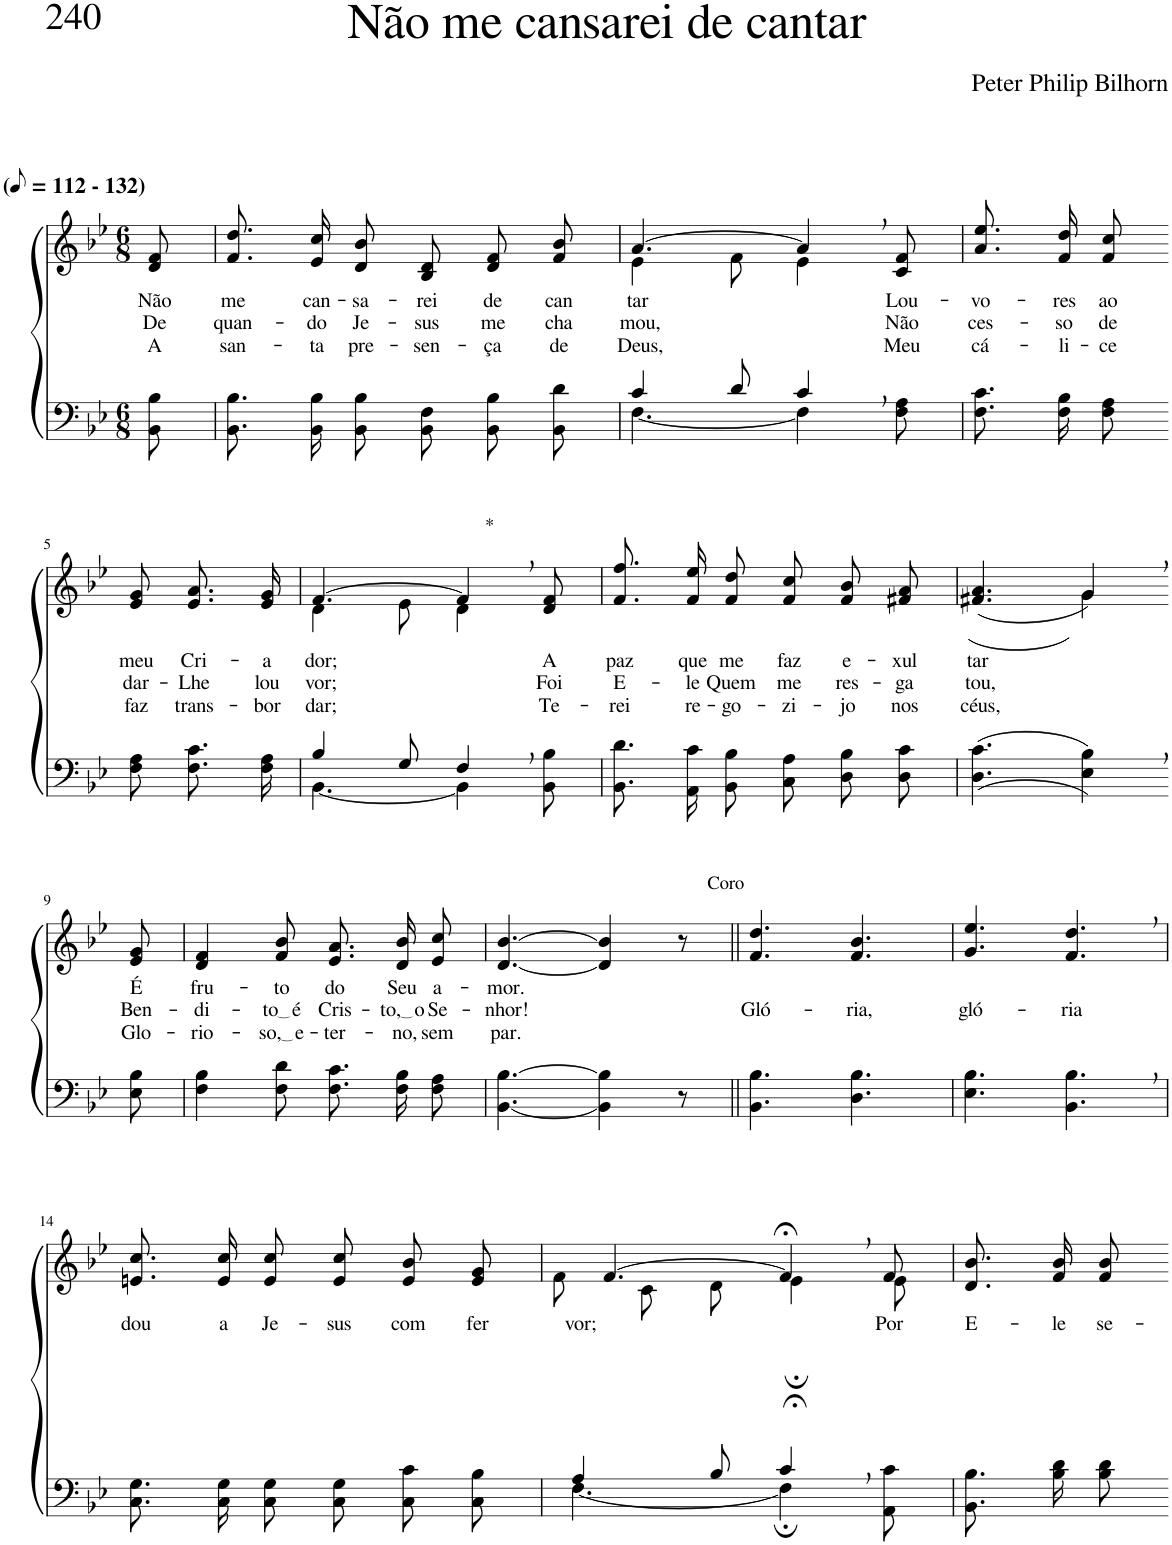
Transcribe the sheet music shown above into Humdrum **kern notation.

**kern	**kern	**text	**text	**text
*part2	*part1	*part1	*part1	*part1
*staff2	*staff1	*staff1	*staff1	*staff1
*I"Parte III e IV	*I"Parte I e II	*	*	*
*clefF4	*clefG2	*	*	*
*Trd1c2	*Trd1c2	*	*	*
*k[b-e-]	*k[b-e-]	*	*	*
*M6/8	*M6/8	*	*	*
*MM56	*MM56	*	*	*
=1	=1	=1	=1	=1
!	!LO:TX:a:B:t=(	!	!	!
!	!LO:TX:a:B:t=- 132)	!	!	!
!	!	!LO:LY:b	!LO:LY:b	!LO:LY:b
8BB-\ 8B-\	8d/ 8f/	Não	De	A
=2	=2	=2	=2	=2
!	!	!LO:LY:b	!LO:LY:b	!LO:LY:b
8.BB-\ 8.B-\L	8.f/ 8.dd/L	me	quan-	san-
!	!	!LO:LY:b	!LO:LY:b	!LO:LY:b
16BB-\ 16B-\K	16e-/ 16cc/K	can-	-do	-ta
!	!	!LO:LY:b	!LO:LY:b	!LO:LY:b
8BB-\ 8B-\J	8d/ 8b-/J	-sa-	Je-	pre-
!	!	!LO:LY:b	!LO:LY:b	!LO:LY:b
8BB-\ 8F\L	8B-/ 8d/L	-rei	-sus	-sen-
!	!	!LO:LY:b	!LO:LY:b	!LO:LY:b
8BB-\ 8B-\	8d/ 8f/	de	me	-ça
!	!	!LO:LY:b	!LO:LY:b	!LO:LY:b
8BB-\ 8d\J	8f/ 8b-/J	can-	cha-	de
=3	=3	=3	=3	=3
*^	*^	*	*	*
!	!	!	!	!LO:LY:b	!LO:LY:b	!LO:LY:b
4c/	[4.F\	[4.a/	4e-\	-tar	-mou,	Deus,
8d/	.	.	8f\	.	.	.
4c,/	4F\]	4a,/]	4e-\	.	.	.
!	!	!	!	!LO:LY:b	!LO:LY:b	!LO:LY:b
8ryy	8F\ 8A\	8c/ 8f/	8ryy	Lou-	Não	Meu
=4	=4	=4	=4	=4	=4	=4
!	!	!	!	!LO:LY:b	!LO:LY:b	!LO:LY:b
*v	*v	*	*	*	*	*
*	*v	*v	*	*	*
8.F\ 8.c\L	8.a\ 8.ee-\L	-vo-	ces-	cá-
!	!	!LO:LY:b	!LO:LY:b	!LO:LY:b
16F\ 16B-\K	16f\ 16dd\K	-res	-so	-li-
!	!	!LO:LY:b	!LO:LY:b	!LO:LY:b
8F\ 8A\J	8f\ 8cc\J	ao	de	-ce
!!LO:LB:g=z
=5-	=5-	=5-	=5-	=5-
!	!	!LO:LY:b	!LO:LY:b	!LO:LY:b
8F\ 8A\L	8e-/ 8g/L	meu	dar-	faz
!	!	!LO:LY:b	!LO:LY:b	!LO:LY:b
8.F\ 8.c\	8.e-/ 8.a/	Cri-	-Lhe	trans-
!	!	!LO:LY:b	!LO:LY:b	!LO:LY:b
16F\ 16A\Jk	16e-/ 16g/Jk	-a-	lou-	-bor-
=6	=6	=6	=6	=6
*^	*^	*	*	*
!	!	!	!	!LO:LY:b	!LO:LY:b	!LO:LY:b
4B-/	[4.BB-\	[4.f/	4d\	-dor;	-vor;	-dar;
8G/	.	.	8e-\	.	.	.
!	!	!LO:TX:a:t=*	!	!	!	!
4F,/	4BB-\]	4f,/]	4d\	.	.	.
!	!	!	!	!LO:LY:b	!LO:LY:b	!LO:LY:b
8ryy	8BB-\ 8B-\	8d/ 8f/	8ryy	A	Foi	Te-
=7	=7	=7	=7	=7	=7	=7
!	!	!	!	!LO:LY:b	!LO:LY:b	!LO:LY:b
*v	*v	*	*	*	*	*
*	*v	*v	*	*	*
8.BB-\ 8.d\L	8.f/ 8.ff/L	paz	E-	-rei
!	!	!LO:LY:b	!LO:LY:b	!LO:LY:b
16AA\ 16c\K	16f/ 16ee-/K	que	-le	re-
!	!	!LO:LY:b	!LO:LY:b	!LO:LY:b
8BB-\ 8B-\J	8f/ 8dd/J	me	Quem	-go-
!	!	!LO:LY:b	!LO:LY:b	!LO:LY:b
8C\ 8A\L	8f/ 8cc/L	faz	me	-zi-
!	!	!LO:LY:b	!LO:LY:b	!LO:LY:b
8D\ 8B-\	8f/ 8b-/	e-	res-	-jo
!	!	!LO:LY:b	!LO:LY:b	!LO:LY:b
8D\ 8c\J	8f#X/ 8a/J	-xul-	-ga-	nos
=8	=8	=8	=8	=8
*	*^	*	*	*
!	!	!	!LO:LY:b	!LO:LY:b	!LO:LY:b
(4.D\ 4.c\	4.ryy	((4.f#X/ 4.a/	-tar	-tou,	céus,
4E-\, 4B-\,))	(4g,\	4g/)	.	.	.
!!LO:LB:g=z
=9-	=9-	=9-	=9-	=9-	=9-
!	!	!	!LO:LY:b	!LO:LY:b	!LO:LY:b
*	*v	*v	*	*	*
8E-\ 8B-\	8e-/ 8g/	É	Ben-	Glo-
=10	=10	=10	=10	=10
!	!	!LO:LY:b	!LO:LY:b	!LO:LY:b
4F\ 4B-\	4d/ 4f/	fru-	-di-	-rio-
!	!	!LO:LY:b	!LO:LY:b	!LO:LY:b
8F\ 8d\	8f/ 8b-/	-to	to é	so, e
!	!	!LO:LY:b	!LO:LY:b	!LO:LY:b
8.F\ 8.c\L	8.e-/ 8.a/L	do	Cris-	-ter-
!	!	!LO:LY:b	!LO:LY:b	!LO:LY:b
16F\ 16B-\K	16d/ 16b-/K	Seu	to, o	-no,
!	!	!LO:LY:b	!LO:LY:b	!LO:LY:b
8F\ 8A\J	8e-/ 8cc/J	a-	Se-	sem
=11	=11	=11	=11	=11
!	!	!LO:LY:b	!LO:LY:b	!LO:LY:b
[4.BB-\ [4.B-\	[4.d/ [4.b-/	-mor.	-nhor!	par.
4BB-\] 4B-\]	4d/] 4b-/]	.	.	.
!	!LO:TX:a:t=Coro	!	!	!
8r	8r	.	.	.
=12||	=12||	=12||	=12||	=12||
!	!	!	!LO:LY:b	!
4.BB-\ 4.B-\	4.f/ 4.dd/	.	Gló-	.
!	!	!	!LO:LY:b	!
4.D\ 4.B-\	4.f/ 4.b-/	.	-ria,	.
=13	=13	=13	=13	=13
!	!	!	!LO:LY:b	!
4.E-\ 4.B-\	4.g/ 4.ee-/	.	gló-	.
!	!	!	!LO:LY:b	!
4.BB-\, 4.B-\,	4.f/, 4.dd/,	.	-ria	.
!!LO:LB:g=z
=14	=14	=14	=14	=14
!	!	!LO:LY:b	!	!
8.C\ 8.G\L	8.en/ 8.cc/L	dou	.	.
!	!	!LO:LY:b	!	!
16C\ 16G\K	16e/ 16cc/K	a	.	.
!	!	!LO:LY:b	!	!
8C\ 8G\J	8e/ 8cc/J	Je-	.	.
!	!	!LO:LY:b	!	!
8C\ 8G\L	8e/ 8cc/L	-sus	.	.
!	!	!LO:LY:b	!	!
8C\ 8c\	8e/ 8b-/	com	.	.
!	!	!LO:LY:b	!	!
8C\ 8B-\J	8e/ 8g/J	fer-	.	.
=15	=15	=15	=15	=15
*^	*^	*	*	*
!	!	!	!	!LO:LY:b	!	!
4A/	[4.F\	[4.f/	8f\L	-vor;	.	.
.	.	.	8c\	.	.	.
8B-/	.	.	8d\J	.	.	.
4c;<,/	4F;\]	4f;<,/]	4e-;\	.	.	.
!	!	!	!	!LO:LY:b	!	!
8ryy	8AA\ 8c\	8f/	8e-\	Por	.	.
=16	=16	=16	=16	=16	=16	=16
!	!	!	!	!LO:LY:b	!	!
*v	*v	*	*	*	*	*
*	*v	*v	*	*	*
8.BB-\ 8.B-\L	8.d/ 8.b-/L	E-	.	.
!	!	!LO:LY:b	!	!
16B-\ 16d\K	16f/ 16b-/K	-le	.	.
!	!	!LO:LY:b	!	!
8B-\ 8d\J	8f/ 8b-/J	se-	.	.
=-	=-	=-	=-	=-
*-	*-	*-	*-	*-
